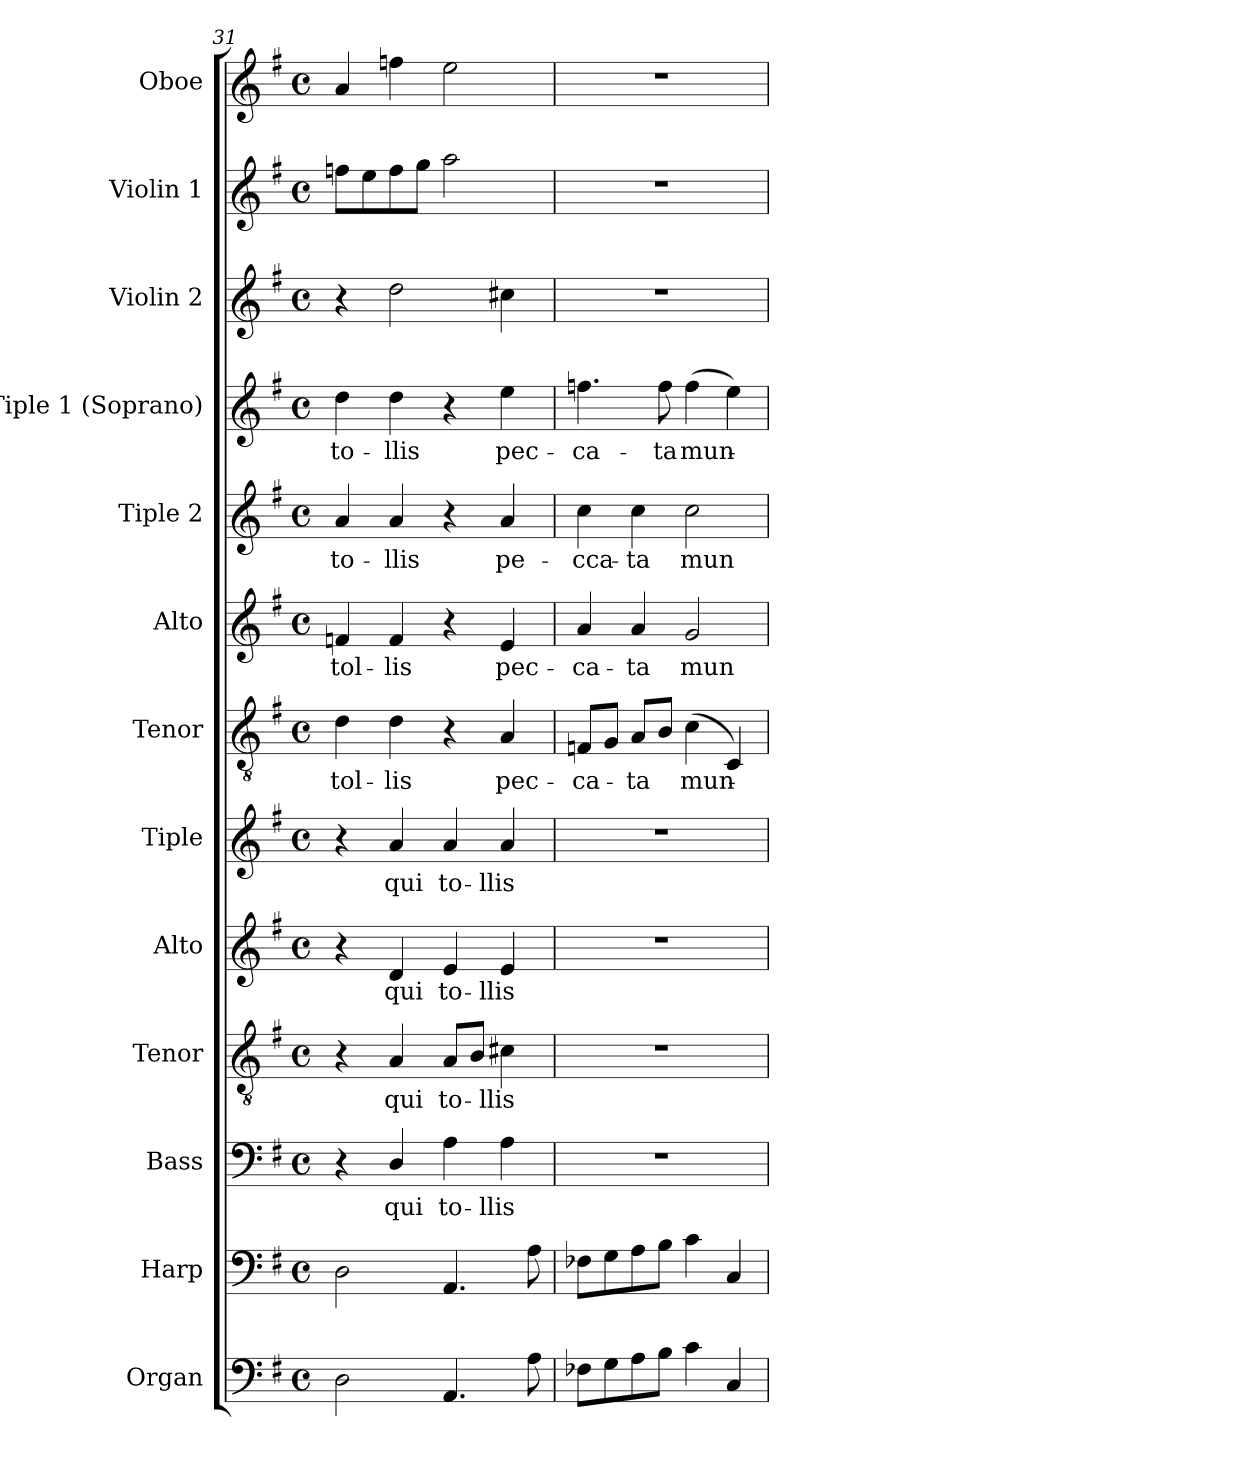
**kern	**kern	**kern	**text	**kern	**text	**kern	**text	**kern	**text	**kern	**text	**kern	**text	**kern	**text	**kern	**text	**kern	**kern	**kern
*part13	*part12	*part11	*part11	*part10	*part10	*part9	*part9	*part8	*part8	*part7	*part7	*part6	*part6	*part5	*part5	*part4	*part4	*part3	*part2	*part1
*staff13	*staff12	*staff11	*staff11	*staff10	*staff10	*staff9	*staff9	*staff8	*staff8	*staff7	*staff7	*staff6	*staff6	*staff5	*staff5	*staff4	*staff4	*staff3	*staff2	*staff1
*I"Organ	*I"Harp	*I"Bass	*	*I"Tenor	*	*I"Alto	*	*I"Tiple	*	*I"Tenor	*	*I"Alto	*	*I"Tiple 2	*	*I"Tiple 1 (Soprano)	*	*I"Violin 2	*I"Violin 1	*I"Oboe
*I'Org.	*I'Hp.	*I'B.	*	*I'T.	*	*I'A.	*	*	*	*I'T.	*	*I'A.	*	*	*	*I'S1.	*	*I'Vln. 2	*I'Vln. 1	*I'Ob.
*clefF4	*clefF4	*clefF4	*	*clefGv2	*	*clefG2	*	*clefG2	*	*clefGv2	*	*clefG2	*	*clefG2	*	*clefG2	*	*clefG2	*clefG2	*clefG2
*	*	*	*	*ITrd7c12	*	*	*	*	*	*ITrd7c12	*	*	*	*	*	*	*	*	*	*
*k[f#]	*k[f#]	*k[f#]	*	*k[f#]	*	*k[f#]	*	*k[f#]	*	*k[f#]	*	*k[f#]	*	*k[f#]	*	*k[f#]	*	*k[f#]	*k[f#]	*k[f#]
*G:	*G:	*G:	*	*G:	*	*G:	*	*G:	*	*G:	*	*G:	*	*G:	*	*G:	*	*G:	*G:	*G:
*M4/4	*M4/4	*M4/4	*	*M4/4	*	*M4/4	*	*M4/4	*	*M4/4	*	*M4/4	*	*M4/4	*	*M4/4	*	*M4/4	*M4/4	*M4/4
*met(c)	*met(c)	*met(c)	*	*met(c)	*	*met(c)	*	*met(c)	*	*met(c)	*	*met(c)	*	*met(c)	*	*met(c)	*	*met(c)	*met(c)	*met(c)
=31	=31	=31	=31	=31	=31	=31	=31	=31	=31	=31	=31	=31	=31	=31	=31	=31	=31	=31	=31	=31
!	!	!	!	!	!	!	!	!	!	!	!LO:LY:b:color=#000000	!	!	!	!	!	!	!	!	!
!	!	!	!	!	!	!	!	!	!	!	!	!	!LO:LY:b:color=#000000	!	!	!	!	!	!	!
!	!	!	!	!	!	!	!	!	!	!	!	!	!	!	!LO:LY:b:color=#000000	!	!	!	!	!
!	!	!	!	!	!	!	!	!	!	!	!	!	!	!	!	!	!LO:LY:b:color=#000000	!	!	!
2Di\	2Di\	4r	.	4r	.	4r	.	4r	.	4Di\	tol-	4fni/	tol-	4ai/	to-	4ddi\	to-	4r	8ffni\L	4ai/
.	.	.	.	.	.	.	.	.	.	.	.	.	.	.	.	.	.	.	8eei\	.
!	!	!	!LO:LY:b:color=#000000	!	!	!	!	!	!	!	!	!	!	!	!	!	!	!	!	!
!	!	!	!	!	!LO:LY:b:color=#000000	!	!	!	!	!	!	!	!	!	!	!	!	!	!	!
!	!	!	!	!	!	!	!LO:LY:b:color=#000000	!	!	!	!	!	!	!	!	!	!	!	!	!
!	!	!	!	!	!	!	!	!	!LO:LY:b:color=#000000	!	!	!	!	!	!	!	!	!	!	!
!	!	!	!	!	!	!	!	!	!	!	!LO:LY:b:color=#000000	!	!	!	!	!	!	!	!	!
!	!	!	!	!	!	!	!	!	!	!	!	!	!LO:LY:b:color=#000000	!	!	!	!	!	!	!
!	!	!	!	!	!	!	!	!	!	!	!	!	!	!	!LO:LY:b:color=#000000	!	!	!	!	!
!	!	!	!	!	!	!	!	!	!	!	!	!	!	!	!	!	!LO:LY:b:color=#000000	!	!	!
.	.	4Di/	qui	4AAi/	qui	4di/	qui	4ai/	qui	4Di\	-lis	4fi/	-lis	4ai/	-llis	4ddi\	-llis	2ddi\	8ffi\	4ffni\
.	.	.	.	.	.	.	.	.	.	.	.	.	.	.	.	.	.	.	8ggi\J	.
!	!	!	!LO:LY:b:color=#000000	!	!	!	!	!	!	!	!	!	!	!	!	!	!	!	!	!
!	!	!	!	!	!LO:LY:b:color=#000000	!	!	!	!	!	!	!	!	!	!	!	!	!	!	!
!	!	!	!	!	!	!	!LO:LY:b:color=#000000	!	!	!	!	!	!	!	!	!	!	!	!	!
!	!	!	!	!	!	!	!	!	!LO:LY:b:color=#000000	!	!	!	!	!	!	!	!	!	!	!
4.AAi/	4.AAi/	4Ai\	to-	8AAi/L	to-	4ei/	to-	4ai/	to-	4r	.	4r	.	4r	.	4r	.	.	2aai\	2eei\
.	.	.	.	8BBi/J	.	.	.	.	.	.	.	.	.	.	.	.	.	.	.	.
!	!	!	!LO:LY:b:color=#000000	!	!	!	!	!	!	!	!	!	!	!	!	!	!	!	!	!
!	!	!	!	!	!LO:LY:b:color=#000000	!	!	!	!	!	!	!	!	!	!	!	!	!	!	!
!	!	!	!	!	!	!	!LO:LY:b:color=#000000	!	!	!	!	!	!	!	!	!	!	!	!	!
!	!	!	!	!	!	!	!	!	!LO:LY:b:color=#000000	!	!	!	!	!	!	!	!	!	!	!
!	!	!	!	!	!	!	!	!	!	!	!LO:LY:b:color=#000000	!	!	!	!	!	!	!	!	!
!	!	!	!	!	!	!	!	!	!	!	!	!	!LO:LY:b:color=#000000	!	!	!	!	!	!	!
!	!	!	!	!	!	!	!	!	!	!	!	!	!	!	!LO:LY:b:color=#000000	!	!	!	!	!
!	!	!	!	!	!	!	!	!	!	!	!	!	!	!	!	!	!LO:LY:b:color=#000000	!	!	!
.	.	4Ai\	-llis	4C#Xi\	-llis	4ei/	-llis	4ai/	-llis	4AAi/	pec-	4ei/	pec-	4ai/	pe-	4eei\	pec-	4cc#Xi\	.	.
8Ai\	8Ai\	.	.	.	.	.	.	.	.	.	.	.	.	.	.	.	.	.	.	.
!!LO:PB:g=z
=32	=32	=32	=32	=32	=32	=32	=32	=32	=32	=32	=32	=32	=32	=32	=32	=32	=32	=32	=32	=32
!	!	!	!	!	!	!	!	!	!	!	!LO:LY:b:color=#000000	!	!	!	!	!	!	!	!	!
!	!	!	!	!	!	!	!	!	!	!	!	!	!LO:LY:b:color=#000000	!	!	!	!	!	!	!
!	!	!	!	!	!	!	!	!	!	!	!	!	!	!	!LO:LY:b:color=#000000	!	!	!	!	!
!	!	!	!	!	!	!	!	!	!	!	!	!	!	!	!	!	!LO:LY:b:color=#000000	!	!	!
8F-Xi\L	8F-Xi\L	1r	.	1r	.	1r	.	1r	.	8FFni/L	-ca-	4ai/	-ca-	4cci\	-cca-	4.ffni\	-ca-	1r	1r	1r
8Gi\	8Gi\	.	.	.	.	.	.	.	.	8GGi/J	.	.	.	.	.	.	.	.	.	.
!	!	!	!	!	!	!	!	!	!	!	!LO:LY:b:color=#000000	!	!	!	!	!	!	!	!	!
!	!	!	!	!	!	!	!	!	!	!	!	!	!LO:LY:b:color=#000000	!	!	!	!	!	!	!
!	!	!	!	!	!	!	!	!	!	!	!	!	!	!	!LO:LY:b:color=#000000	!	!	!	!	!
8Ai\	8Ai\	.	.	.	.	.	.	.	.	8AAi/L	-ta	4ai/	-ta	4cci\	-ta	.	.	.	.	.
!	!	!	!	!	!	!	!	!	!	!	!	!	!	!	!	!	!LO:LY:b:color=#000000	!	!	!
8Bi\J	8Bi\J	.	.	.	.	.	.	.	.	8BBi/J	.	.	.	.	.	8ffi\	-ta	.	.	.
!	!	!	!	!	!	!	!	!	!	!	!LO:LY:b:color=#000000	!	!	!	!	!	!	!	!	!
!	!	!	!	!	!	!	!	!	!	!	!	!	!LO:LY:b:color=#000000	!	!	!	!	!	!	!
!	!	!	!	!	!	!	!	!	!	!	!	!	!	!	!LO:LY:b:color=#000000	!	!	!	!	!
!	!	!	!	!	!	!	!	!	!	!	!	!	!	!	!	!	!LO:LY:b:color=#000000	!	!	!
4ci\	4ci\	.	.	.	.	.	.	.	.	(4Ci\	mun-	2gi/	mun-	2cci\	mun-	(4ffi\	mun-	.	.	.
4Ci/	4Ci/	.	.	.	.	.	.	.	.	4CCi/)	.	.	.	.	.	4eei\)	.	.	.	.
=	=	=	=	=	=	=	=	=	=	=	=	=	=	=	=	=	=	=	=	=
*-	*-	*-	*-	*-	*-	*-	*-	*-	*-	*-	*-	*-	*-	*-	*-	*-	*-	*-	*-	*-
